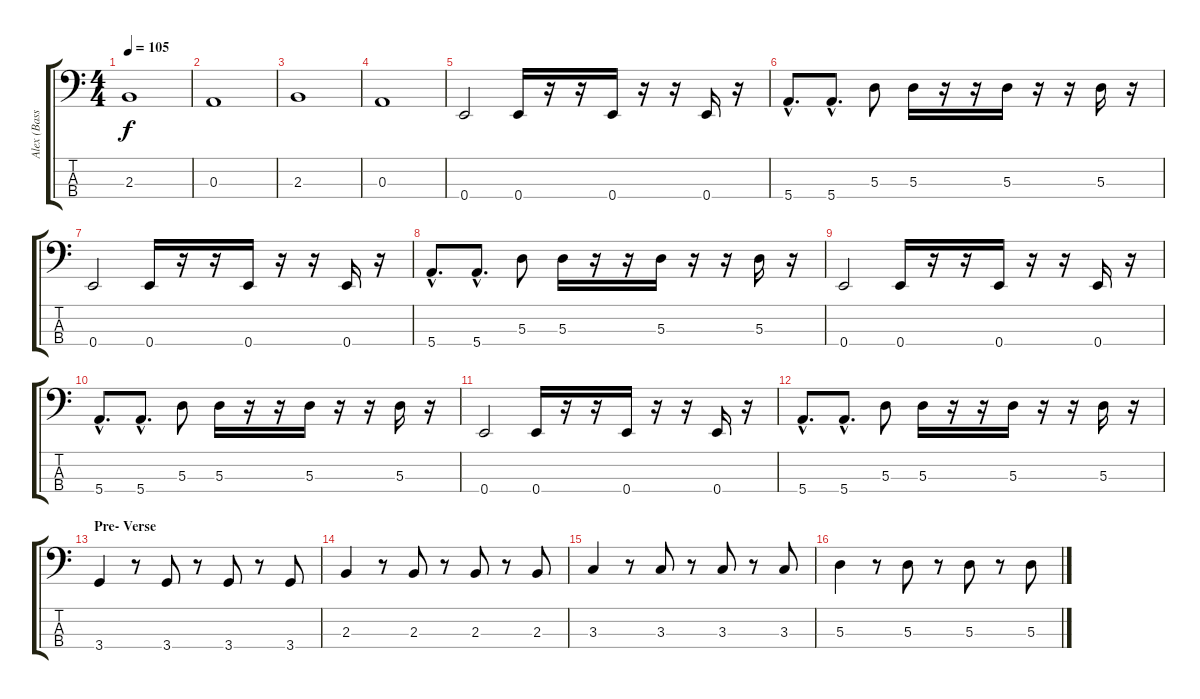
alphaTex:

\track ("Alex (Bass)" "Alex (Bass") {instrument electricbasspick}
\staff {score tabs}
\tuning (G2 D2 A1 E1) {hide}
\ts (4 4)
\tempo 105
\clef f4
\ks c
2.3.1{dy f} |
0.3.1 |
2.3.1 |
0.3.1 |
0.4.2 0.4.16 r.16 r.16 0.4.16 r.16 r.16 0.4.16 r.16 |
5.4{hac}.8{d} 5.4{hac}.8{d} 5.3.8 5.3.16 r.16 r.16 5.3.16 r.16 r.16 5.3.16 r.16 |
0.4.2 0.4.16 r.16 r.16 0.4.16 r.16 r.16 0.4.16 r.16 |
5.4{hac}.8{d} 5.4{hac}.8{d} 5.3.8 5.3.16 r.16 r.16 5.3.16 r.16 r.16 5.3.16 r.16 |
0.4.2 0.4.16 r.16 r.16 0.4.16 r.16 r.16 0.4.16 r.16 |
5.4{hac}.8{d} 5.4{hac}.8{d} 5.3.8 5.3.16 r.16 r.16 5.3.16 r.16 r.16 5.3.16 r.16 |
0.4.2 0.4.16 r.16 r.16 0.4.16 r.16 r.16 0.4.16 r.16 |
5.4{hac}.8{d} 5.4{hac}.8{d} 5.3.8 5.3.16 r.16 r.16 5.3.16 r.16 r.16 5.3.16 r.16 |
\section ("" "Pre- Verse")
3.4.4 r.8 3.4.8 r.8 3.4.8 r.8 3.4.8 |
2.3.4 r.8 2.3.8 r.8 2.3.8 r.8 2.3.8 |
3.3.4 r.8 3.3.8 r.8 3.3.8 r.8 3.3.8 |
5.3.4 r.8 5.3.8 r.8 5.3.8 r.8 5.3.8
